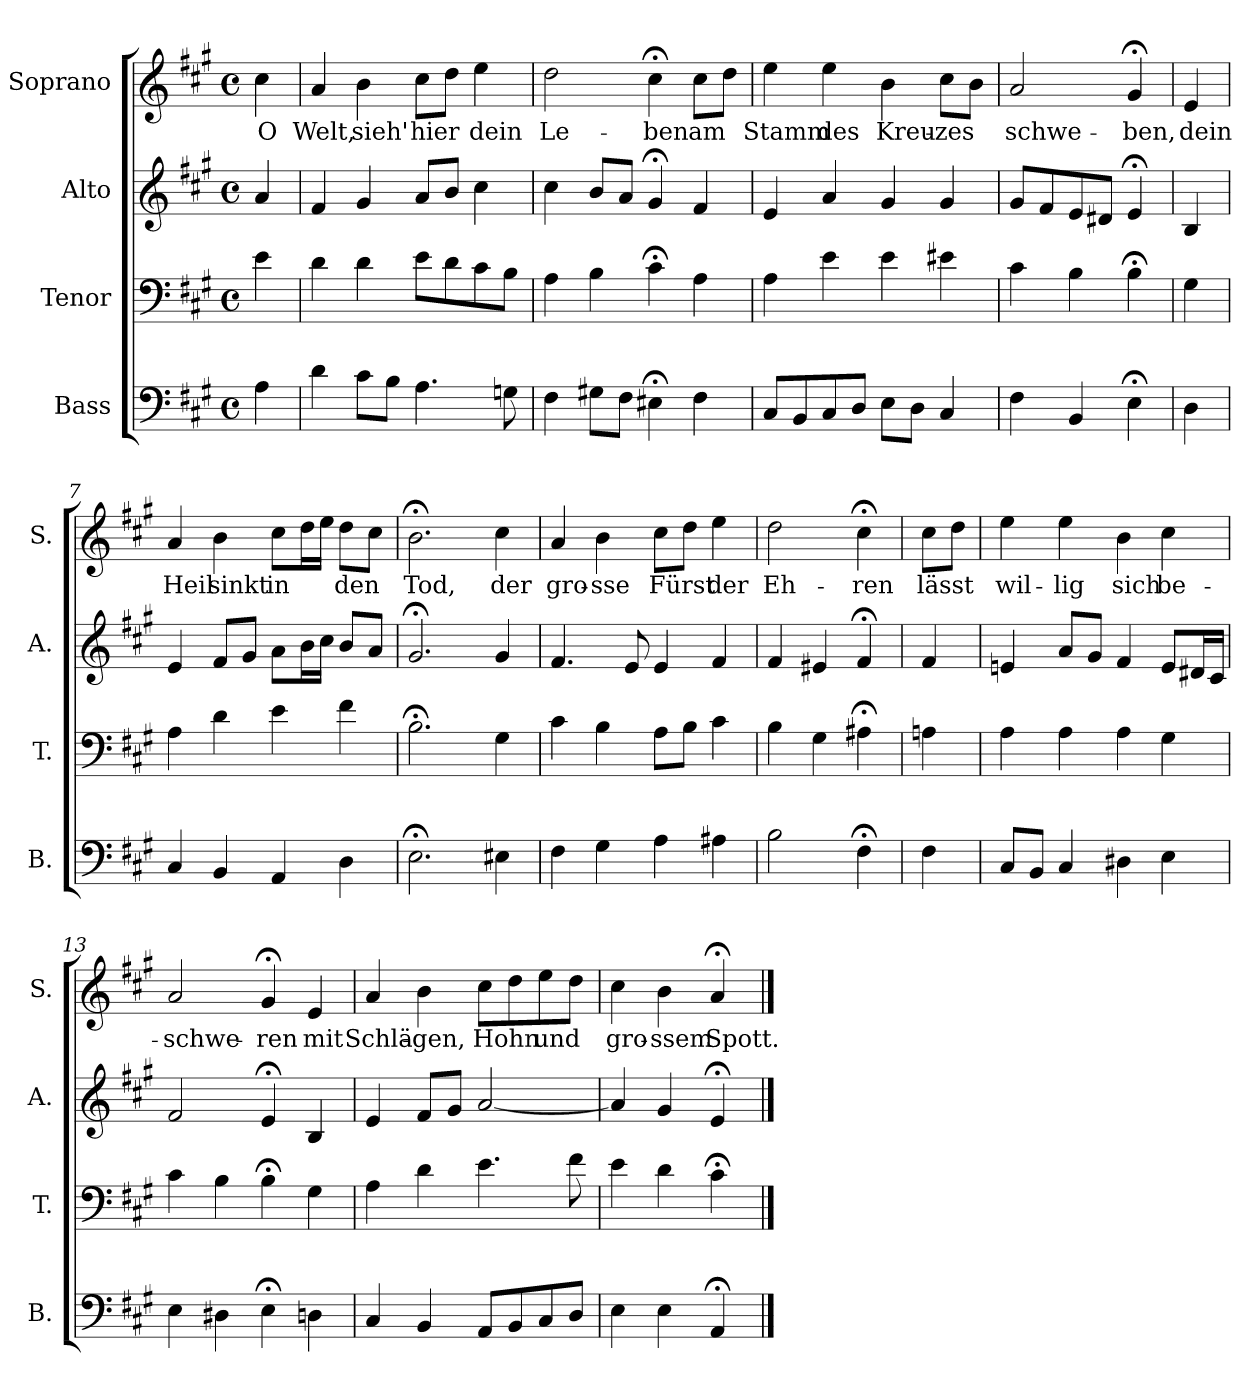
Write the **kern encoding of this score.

**kern	**kern	**kern	**kern	**text
*part4	*part3	*part2	*part1	*part1
*staff4	*staff3	*staff2	*staff1	*staff1
*I"Bass	*I"Tenor	*I"Alto	*I"Soprano	*
*I'B.	*I'T.	*I'A.	*I'S.	*
*clefF4	*clefF4	*clefG2	*clefG2	*
*k[f#c#g#]	*k[f#c#g#]	*k[f#c#g#]	*k[f#c#g#]	*
*A:	*A:	*A:	*A:	*
*M4/4	*M4/4	*M4/4	*M4/4	*
*met(c)	*met(c)	*met(c)	*met(c)	*
=1	=1	=1	=1	=1
!	!	!	!	!LO:LY:b
4A\	4e\	4a/	4cc#\	O
=2	=2	=2	=2	=2
!	!	!	!	!LO:LY:b
4d\	4d\	4f#/	4a/	Welt,
!	!	!	!	!LO:LY:b
8c#\L	4d\	4g#/	4b\	sieh'
8B\J	.	.	.	.
!	!	!	!	!LO:LY:b
4.A\	8e\L	8a/L	8cc#\L	hier
.	8d\	8b/J	8dd\J	.
!	!	!	!	!LO:LY:b
.	8c#\	4cc#\	4ee\	dein
8Gn\	8B\J	.	.	.
=3	=3	=3	=3	=3
!	!	!	!	!LO:LY:b
4F#\	4A\	4cc#\	2dd\	Le-
8G#X\L	4B\	8b/L	.	.
8F#\J	.	8a/J	.	.
!	!	!	!	!LO:LY:b
4E#X;<\	4c#;<\	4g#;</	4cc#;<\	-ben
!	!	!	!	!LO:LY:b
4F#\	4A\	4f#/	8cc#\L	am
.	.	.	8dd\J	.
=4	=4	=4	=4	=4
!	!	!	!	!LO:LY:b
8C#/L	4A\	4e/	4ee\	Stamm
8BB/	.	.	.	.
!	!	!	!	!LO:LY:b
8C#/	4e\	4a/	4ee\	des
8D/J	.	.	.	.
!	!	!	!	!LO:LY:b
8E\L	4e\	4g#/	4b\	Kreu-
8D\J	.	.	.	.
!	!	!	!	!LO:LY:b
4C#/	4e#X\	4g#/	8cc#\L	-zes
.	.	.	8b\J	.
=5	=5	=5	=5	=5
!	!	!	!	!LO:LY:b
4F#\	4c#\	8g#/L	2a/	schwe-
.	.	8f#/	.	.
4BB/	4B\	8e/	.	.
.	.	8d#X/J	.	.
!	!	!	!	!LO:LY:b
4E;<\	4B;<\	4e;</	4g#;</	-ben,
!!LO:LB:g=z
=6	=6	=6	=6	=6
!	!	!	!	!LO:LY:b
4D\	4G#\	4B/	4e/	dein
=7	=7	=7	=7	=7
!	!	!	!	!LO:LY:b
4C#/	4A\	4e/	4a/	Heil
!	!	!	!	!LO:LY:b
4BB/	4d\	8f#/L	4b\	sinkt
.	.	8g#/J	.	.
!	!	!	!	!LO:LY:b
4AA/	4e\	8a\L	8cc#\L	in
.	.	16b\L	16dd\L	.
.	.	16cc#\JJ	16ee\JJ	.
!	!	!	!	!LO:LY:b
4D\	4f#\	8b/L	8dd\L	den
.	.	8a/J	8cc#\J	.
=8	=8	=8	=8	=8
!	!	!	!	!LO:LY:b
2.E;<\	2.B;<\	2.g#;</	2.b;<\	Tod,
!	!	!	!	!LO:LY:b
4E#X\	4G#\	4g#/	4cc#\	der
=9	=9	=9	=9	=9
!	!	!	!	!LO:LY:b
4F#\	4c#\	4.f#/	4a/	gro-
!	!	!	!	!LO:LY:b
4G#\	4B\	.	4b\	-sse
.	.	8e/	.	.
!	!	!	!	!LO:LY:b
4A\	8A\L	4e/	8cc#\L	Fürst
.	8B\J	.	8dd\J	.
!	!	!	!	!LO:LY:b
4A#X\	4c#\	4f#/	4ee\	der
=10	=10	=10	=10	=10
!	!	!	!	!LO:LY:b
2B\	4B\	4f#/	2dd\	Eh-
.	4G#\	4e#X/	.	.
!	!	!	!	!LO:LY:b
4F#;<\	4A#X;<\	4f#;</	4cc#;<\	-ren
!!LO:PB:g=z
=11	=11	=11	=11	=11
!	!	!	!	!LO:LY:b
4F#\	4An\	4f#/	8cc#\L	lässt
.	.	.	8dd\J	.
=12	=12	=12	=12	=12
!	!	!	!	!LO:LY:b
8C#/L	4A\	4en/	4ee\	wil-
8BB/J	.	.	.	.
!	!	!	!	!LO:LY:b
4C#/	4A\	8a/L	4ee\	-lig
.	.	8g#/J	.	.
!	!	!	!	!LO:LY:b
4D#X\	4A\	4f#/	4b\	sich
!	!	!	!	!LO:LY:b
4E\	4G#\	8e/L	4cc#\	be-
.	.	16d#X/L	.	.
.	.	16c#/JJ	.	.
=13	=13	=13	=13	=13
!	!	!	!	!LO:LY:b
4E\	4c#\	2f#/	2a/	-schwe-
4D#X\	4B\	.	.	.
!	!	!	!	!LO:LY:b
4E;<\	4B;<\	4e;</	4g#;</	-ren
!	!	!	!	!LO:LY:b
4Dn\	4G#\	4B/	4e/	mit
=14	=14	=14	=14	=14
!	!	!	!	!LO:LY:b
4C#/	4A\	4e/	4a/	Schlä-
!	!	!	!	!LO:LY:b
4BB/	4d\	8f#/L	4b\	-gen,
.	.	8g#/J	.	.
!	!	!	!	!LO:LY:b
8AA/L	4.e\	[2a/	8cc#\L	Hohn
8BB/	.	.	8dd\	.
!	!	!	!	!LO:LY:b
8C#/	.	.	8ee\	und
8D/J	8f#\	.	8dd\J	.
=15	=15	=15	=15	=15
!	!	!	!	!LO:LY:b
4E\	4e\	4a/]	4cc#\	gro-
!	!	!	!	!LO:LY:b
4E\	4d\	4g#/	4b\	-ssem
!	!	!	!	!LO:LY:b
4AA;</	4c#;<\	4e;</	4a;</	Spott.
==	==	==	==	==
*-	*-	*-	*-	*-
